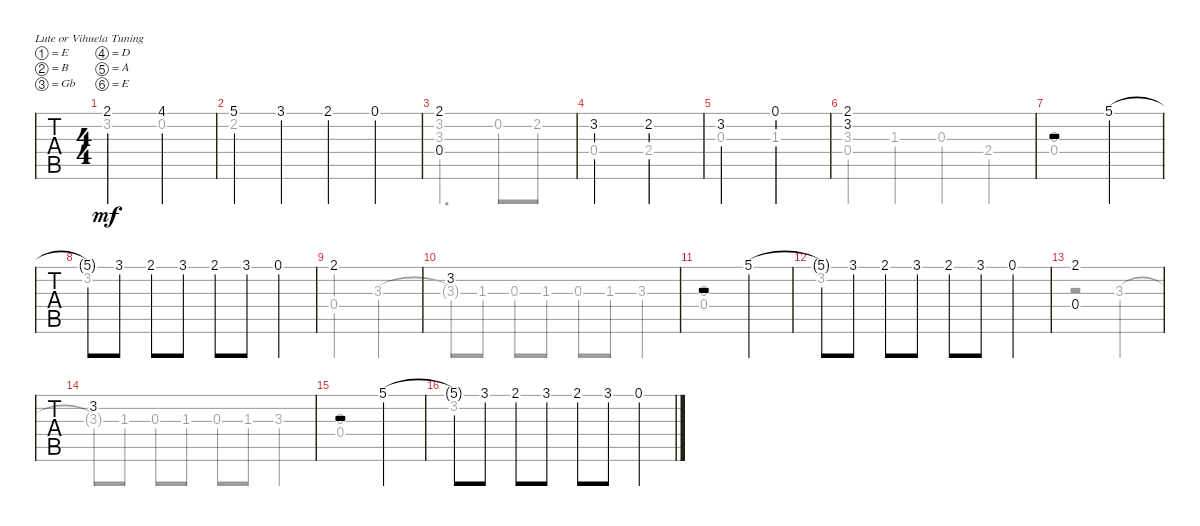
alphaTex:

\bracketExtendMode groupsimilarinstruments
\singleTrackTrackNamePolicy hidden
\multiTrackTrackNamePolicy hidden
\firstSystemTrackNameOrientation horizontal
\otherSystemsTrackNameOrientation horizontal
\track ("Untitled" "Untitled") {instrument acousticguitarnylon}
\staff {tabs}
\tuning (E4 B3 Gb3 D3 A2 E2)
\voice
\ts (4 4)
\tempo (196 hide)
\clef g2
\scale
0.955864
\ks d
2.1.2{dy mf} 4.1.2 |
\scale
0.955864 5.1.4 3.1.4 2.1.4 0.1.4 |
\scale
1.22068 (2.1 0.4).1 |
\scale
0.955864 3.2.2 2.2.2 |
\scale
0.955864 3.2.2 0.1.2 |
\scale
0.955864 (2.1 3.2).1 |
\scale
0.955864 r.2 5.1.2 |
\scale
0.955864 5.1{t}.8 3.1.8 2.1.8 3.1.8 2.1.8 3.1.8 0.1.4 |
\scale
1.22068 2.1.1 |
\scale
0.955864 3.2.1 |
\scale
0.955864 r.2 5.1.2 |
\scale
0.955864 5.1{t}.8 3.1.8 2.1.8 3.1.8 2.1.8 3.1.8 0.1.4 |
\scale
0.955864 (2.1 0.4).1 |
\scale
0.955864 3.2.1 |
\scale
1.22068 r.2 5.1.2 |
\scale
0.955864 5.1{t}.8 3.1.8 2.1.8 3.1.8 2.1.8 3.1.8 0.1.4
\voice
\clef g2
\ottava regular
\simile none
\scale
0.955864
\ks d
3.2.2{dy mf} 0.2.2 |
\scale
0.955864 2.2.1 |
\scale
1.22068 (3.2 3.3).2{d} 0.2.8 2.2.8 |
\scale
0.955864 0.4.2 2.4.2 |
\scale
0.955864 0.3.2 1.3.2 |
\scale
0.955864 (3.3 0.4).4 1.3.4 0.3.4 2.4.4 |
\scale
0.955864 (0.4 0.3).1 |
\scale
0.955864 3.2.1 |
\scale
1.22068 0.4.2 3.3.2 |
\scale
0.955864 3.3{t}.8 1.3.8 0.3.8 1.3.8 0.3.8 1.3.8 3.3.4 |
\scale
0.955864 (0.4 0.3).1 |
\scale
0.955864 3.2.1 |
\scale
0.955864 r.2 3.3.2 |
\scale
0.955864 3.3{t}.8 1.3.8 0.3.8 1.3.8 0.3.8 1.3.8 3.3.4 |
\scale
1.22068 (0.4 0.3).1 |
\scale
0.955864 3.2.1
